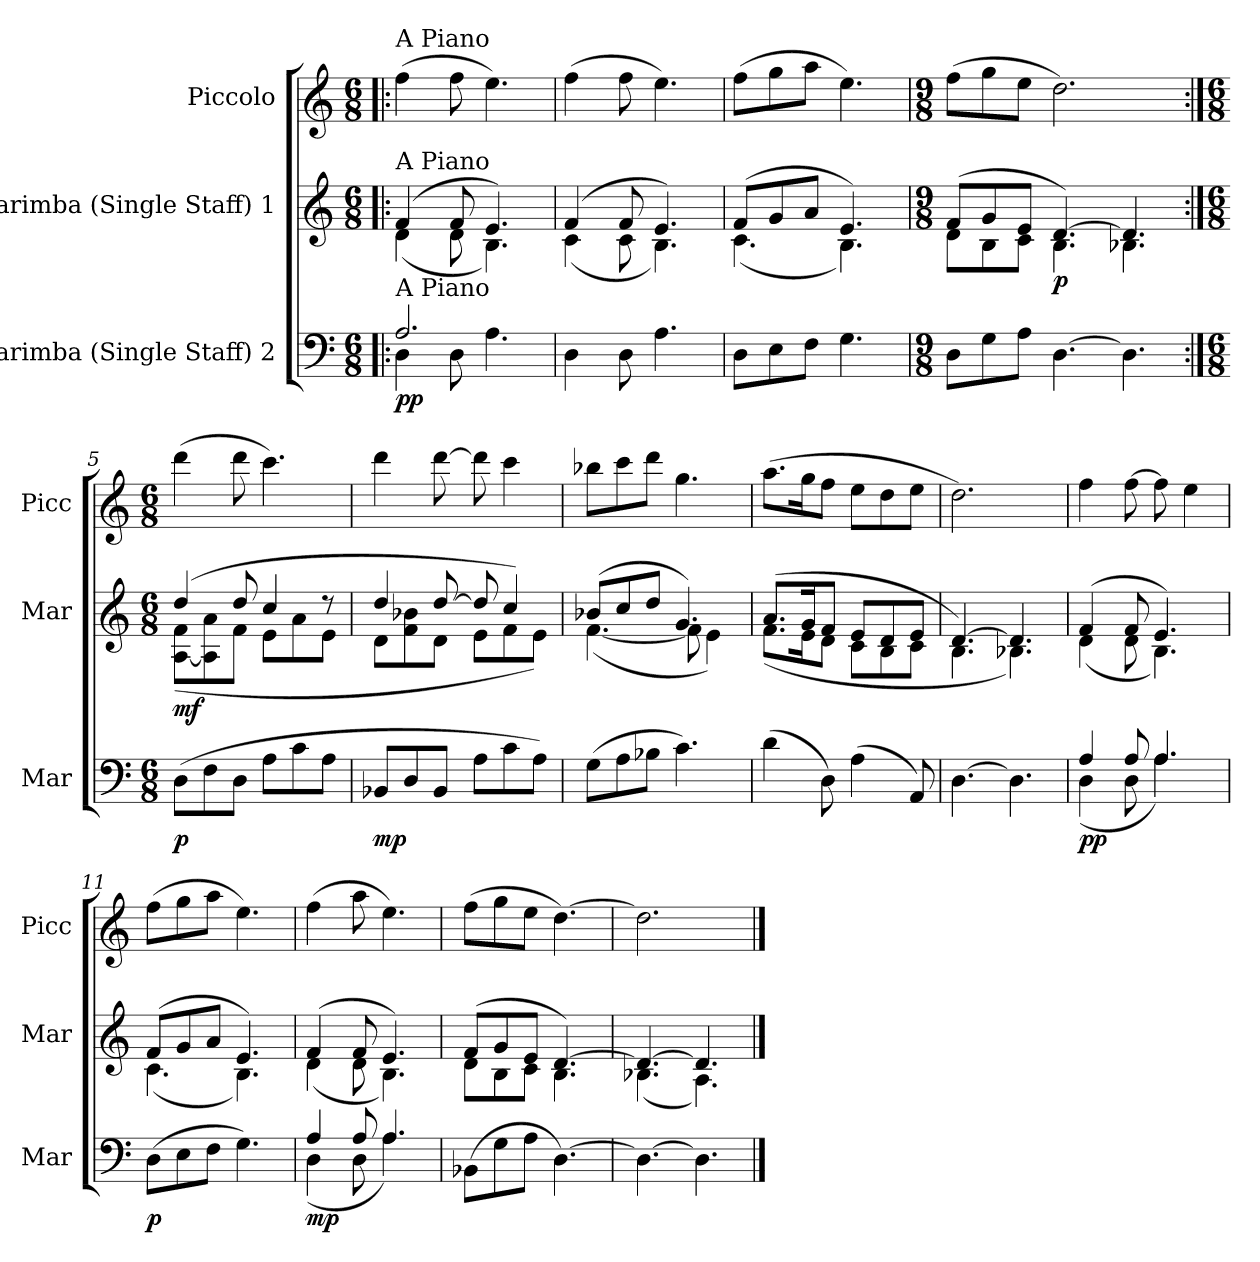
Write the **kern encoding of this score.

**kern	**dynam	**kern	**dynam	**kern
*part3	*part3	*part2	*part2	*part1
*staff3	*staff3	*staff2	*staff2	*staff1
*I"Marimba (Single Staff) 2	*	*I"Marimba (Single Staff) 1	*	*I"Piccolo
*I'Mar	*	*I'Mar	*	*I'Picc
*clefF4	*	*clefG2	*	*clefG2
*	*	*	*	*ITrd-7c-12
*k[]	*	*k[]	*	*k[]
*M6/8	*	*M6/8	*	*M6/8
*MM45	*	*MM45	*	*MM45
=1!|:	=1!|:	=1!|:	=1!|:	=1!|:
*^	*	*^	*	*
!	!	!	!	!	!	!LO:TX:a:t=A Piano
!	!	!	!LO:TX:a:t=A Piano	!	!	!
!LO:TX:a:t=A Piano	!	!	!	!	!	!
!	!	!LO:DY:b	!	!	!	!
2.A/	4D\	pp	(>4f/	(<4d\	.	(>4fff\
.	8D\	.	8f/	8d\	.	8fff\
.	4.A\	.	4.e/)	4.B\)	.	4.eee\)
*v	*v	*	*	*	*	*
=2	=2	=2	=2	=2	=2
4D\	.	(>4f/	(<4c\	.	(>4fff\
8D\	.	8f/	8c\	.	8fff\
4.A\	.	4.e/)	4.B\)	.	4.eee\)
=3	=3	=3	=3	=3	=3
8D\L	.	(>8f/L	(<4.c\	.	(>8fff\L
8E\	.	8g/	.	.	8ggg\
8F\J	.	8a/J	.	.	8aaa\J
4.G\	.	4.e/)	4.B\)	.	4.eee\)
=4	=4	=4	=4	=4	=4
*M9/8	*	*M9/8	*	*	*M9/8
8D\L	.	(>8f/L	8d\L	.	(>8fff\L
8G\	.	8g/	8B\	.	8ggg\
8A\J	.	8e/J	8c\J	.	8eee\J
!	!	!	!	!LO:DY:b	!
[4.D\	.	[4.d/)	4.B\	p	2.ddd\)
4.D\]	.	4.d/]	4.B-X\	.	.
=5:|!	=5:|!	=5:|!	=5:|!	=5:|!	=5:|!
*M6/8	*	*M6/8	*	*	*M6/8
!	!LO:DY:b	!	!	!LO:DY:b	!
(>8D\L	p	(>4dd/	(<[8A\ 8f\L	mf	(>4dddd\
8F\	.	.	8A\] 8a\	.	.
8D\J	.	8dd/	8f\J	.	8dddd\
8A\L	.	4cc/	8e\L	.	4.cccc\)
8c\	.	.	8a\	.	.
8A\J	.	8r	8e\J	.	.
=6	=6	=6	=6	=6	=6
!	!LO:DY:b	!	!	!	!
8BB-X/L	mp	4dd/	8d\L	.	4dddd\
8D/	.	.	8f\ 8b-X\	.	.
8BB-/J	.	[8dd/	8d\J	.	[8dddd\
8A\L	.	8dd/]	8e\L	.	8dddd\]
8c\	.	4cc/)	8f\	.	4cccc\
8A\J)	.	.	8e\J)	.	.
!!LO:LB:g=z
=7	=7	=7	=7	=7	=7
(>8G\L	.	(>8b-X/L	(<[4.f\	.	8bbb-X\L
8A\	.	8cc/	.	.	8cccc\
8B-X\J	.	8dd/J	.	.	8dddd\J
4.c\)	.	4.g/)	8f\]	.	4.ggg\
.	.	.	4e\)	.	.
=8	=8	=8	=8	=8	=8
(>4d\	.	(>8.a/L	(<8.f\L	.	(>8.aaa\L
.	.	16g/K	16e\K	.	16ggg\K
8D\)	.	8f/J	8d\J	.	8fff\J
(>4A\	.	8e/L	8c\L	.	8eee\L
.	.	8d/	8B\	.	8ddd\
8AA/)	.	8e/J	8c\J	.	8eee\J
=9	=9	=9	=9	=9	=9
[4.D\	.	[4.d/)	4.B\	.	2.ddd\)
4.D\]	.	4.d/]	4.B-X\)	.	.
=10	=10	=10	=10	=10	=10
*^	*	*	*	*	*
!	!	!LO:DY:b	!	!	!	!
4A/	(<4D\	pp	(>4f/	(<4d\	.	4fff\
8A/	8D\	.	8f/	8d\	.	[8fff\
4.A/	4.A\)	.	4.e/)	4.B\)	.	8fff\]
.	.	.	.	.	.	4eee\
*v	*v	*	*	*	*	*
!!LO:LB:g=z
=11	=11	=11	=11	=11	=11
!	!LO:DY:b	!	!	!	!
(>8D\L	p	(>8f/L	(<4.c\	.	(>8fff\L
8E\	.	8g/	.	.	8ggg\
8F\J	.	8a/J	.	.	8aaa\J
4.G\)	.	4.e/)	4.B\)	.	4.eee\)
=12	=12	=12	=12	=12	=12
*^	*	*	*	*	*
!	!	!LO:DY:b	!	!	!	!
4A/	(<4D\	mp	(>4f/	(<4d\	.	(>4fff\
8A/	8D\	.	8f/	8d\	.	8aaa\
4.A/	4.A\)	.	4.e/)	4.B\)	.	4.eee\)
*v	*v	*	*	*	*	*
=13	=13	=13	=13	=13	=13
(>8BB-X\L	.	(>8f/L	8d\L	.	(>8fff\L
8G\	.	8g/	8B\	.	8ggg\
8A\J	.	8e/J	8c\J	.	8eee\J
[4.D\)	.	[4.d/)	4.B\	.	[4.ddd\)
=14	=14	=14	=14	=14	=14
4.D\_	.	4.d/_	(<4.B-X\	.	2.ddd\]
4.D\]	.	4.d/]	4.A\)	.	.
*	*	*v	*v	*	*
==	==	==	==	==
*-	*-	*-	*-	*-
